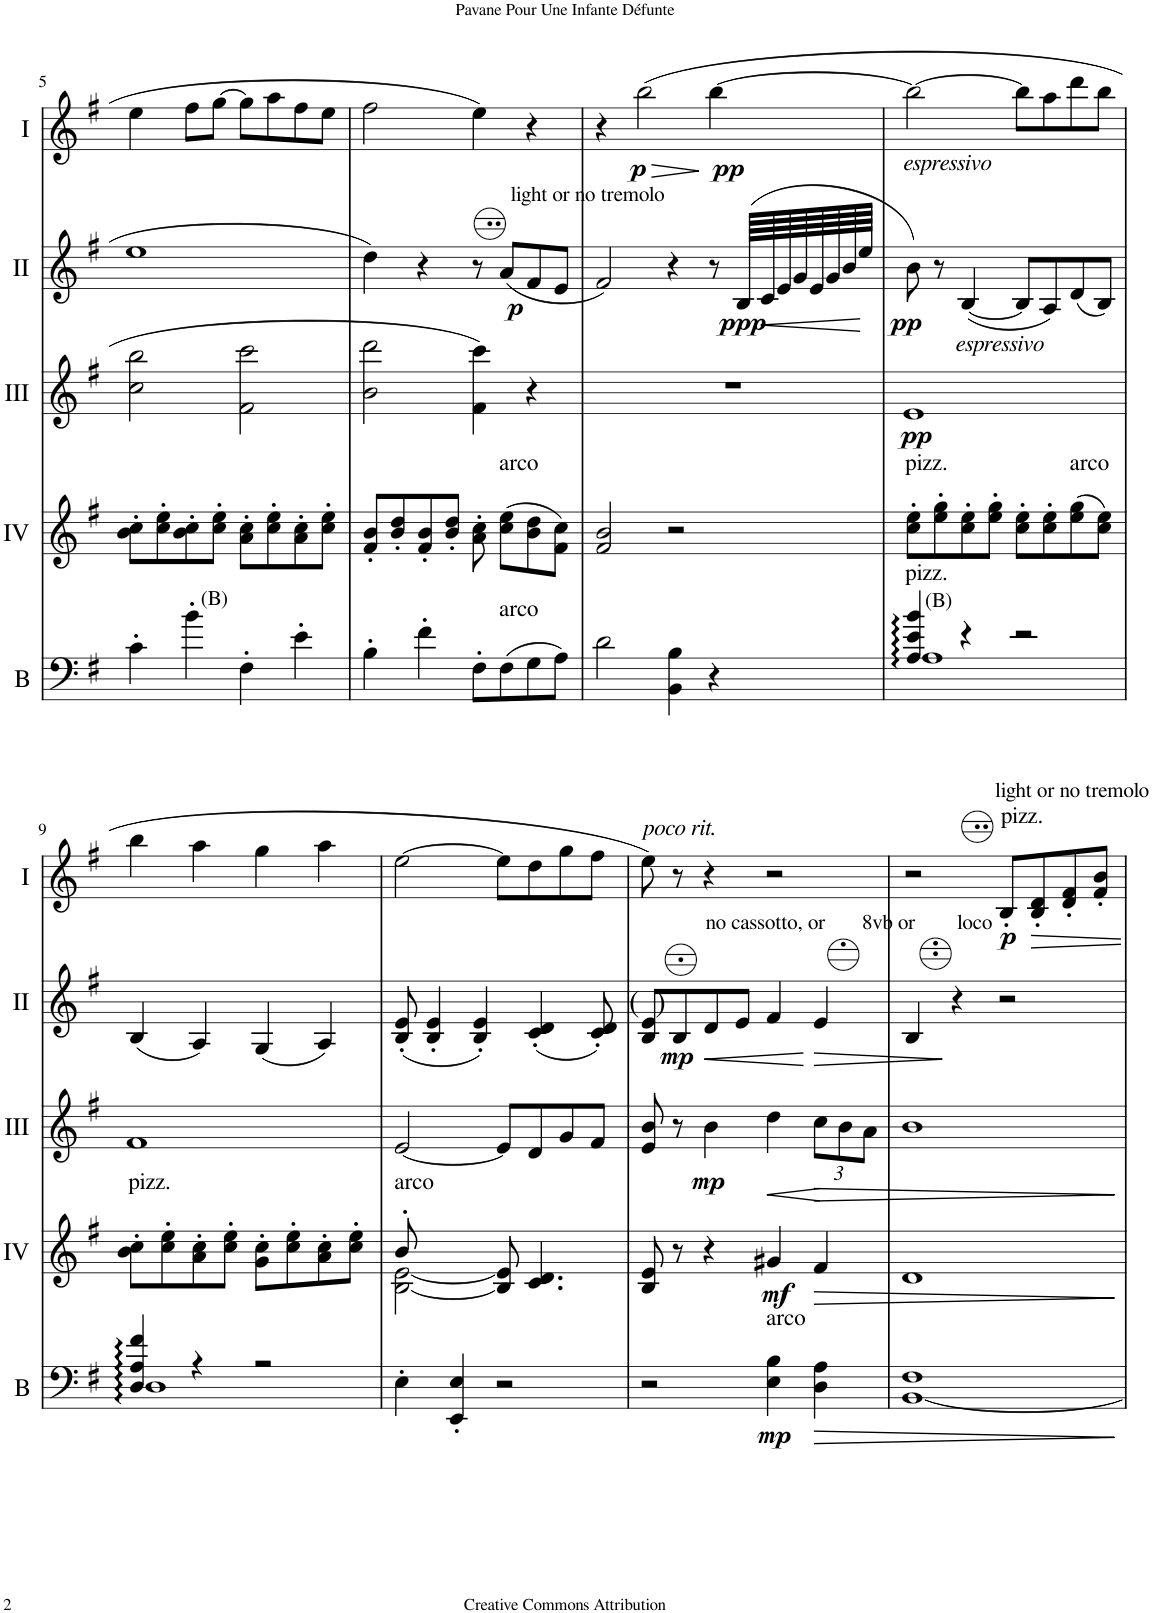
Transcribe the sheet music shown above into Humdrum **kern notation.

**kern	**dynam	**kern	**dynam	**kern	**dynam	**kern	**dynam	**kern	**dynam
*part5	*part5	*part4	*part4	*part3	*part3	*part2	*part2	*part1	*part1
*staff5	*staff5	*staff4	*staff4	*staff3	*staff3	*staff2	*staff2	*staff1	*staff1
*I"Bass	*	*I"Acc. 4	*	*I"Acc. 3	*	*I"Acc. 2	*	*I"Acc. 1	*
*I'B	*	*	*	*	*	*	*	*	*
!!LO:PB:g=z
*clefF4	*	*clefG2	*	*clefG2	*	*clefG2	*	*clefG2	*
*Trd7c12	*	*Trd7c12	*	*	*	*	*	*	*
*k[f#]	*	*k[f#]	*	*k[f#]	*	*k[f#]	*	*k[f#]	*
*M4/4	*	*M4/4	*	*M4/4	*	*M4/4	*	*M4/4	*
*met(c)	*	*met(c)	*	*met(c)	*	*met(c)	*	*met(c)	*
=5	=5	=5	=5	=5	=5	=5	=5	=5	=5
4c'\	.	8b\' 8cc\'L	.	2cc\ 2bb\	.	1ee	.	4ee\	.
.	.	8cc\' 8ee\'	.	.	.	.	.	.	.
!LO:TX:a:t=(B)	!	!	!	!	!	!	!	!	!
4b'\	.	8b\' 8cc\'	.	.	.	.	.	8ff#\L	.
.	.	8cc\' 8ee\'J	.	.	.	.	.	[8gg\J	.
4F#'\	.	8a\' 8cc\'L	.	2f#\ 2ccc\	.	.	.	8gg\L]	.
.	.	8cc\' 8ee\'	.	.	.	.	.	8aa\	.
4e'\	.	8a\' 8cc\'	.	.	.	.	.	8ff#\	.
.	.	8cc\' 8ee\'J	.	.	.	.	.	8ee\J	.
=6	=6	=6	=6	=6	=6	=6	=6	=6	=6
4B'\	.	8f#/' 8b/'L	.	2b\ 2ddd\	.	4dd\	.	2ff#\	.
.	.	8b/' 8dd/'	.	.	.	.	.	.	.
4f#'\	.	8f#/' 8b/'	.	.	.	4r	.	.	.
.	.	8b/' 8dd/'J	.	.	.	.	.	.	.
8F#'\L	.	8a\' 8cc\'	.	4f#\ 4ccc\	.	8r	.	4ee\	.
!	!	!	!	!	!	!LO:TX:a:t=light or no tremolo	!	!	!
!	!	!LO:TX:a:t=arco	!	!	!	!	!	!	!
!LO:TX:a:t=arco	!	!	!	!	!	!	!	!	!
!	!	!	!	!	!	!	!LO:DY:b	!	!
(8F#\	.	(8cc\ 8ee\L	.	.	.	(8a/L	p	.	.
8G\	.	8b\ 8dd\	.	4r	.	8f#/	.	4r	.
8A\J)	.	8f#\ 8cc\J)	.	.	.	8e/J	.	.	.
=7	=7	=7	=7	=7	=7	=7	=7	=7	=7
2d\	.	2f#/ 2b/	.	1r	.	2f#/)	.	4r	.
!	!	!	!	!	!	!	!	!	!LO:HP:b
!	!	!	!	!	!	!	!	!	!LO:DY:n=1:b
.	.	.	.	.	.	.	.	(2bb\	> p
4BB\ 4B\	.	2r	.	.	.	4r	.	.	.
!	!	!	!	!	!	!	!	!	!LO:DY:n=2:b
4r	.	.	.	.	.	8r	.	[4bb\	] pp
!	!	!	!	!	!	!	!LO:DY:b	!	!
.	.	.	.	.	.	(64B/LLLL	ppp	.	.
!	!	!	!	!	!	!	!LO:HP:b	!	!
.	.	.	.	.	.	64c/	<	.	.
.	.	.	.	.	.	64e/	.	.	.
.	.	.	.	.	.	64g/	.	.	.
.	.	.	.	.	.	64e/	.	.	.
.	.	.	.	.	.	64g/	.	.	.
.	.	.	.	.	.	64b/	.	.	.
.	.	.	.	.	.	64ee/JJJJ	.	.	.
.	.	.	.	.	.	.	[	.	.
=8	=8	=8	=8	=8	=8	=8	=8	=8	=8
*^	*	*	*	*	*	*	*	*	*
!	!	!	!	!	!	!	!	!	!LO:TX:b:i:t=espressivo	!
!	!	!	!LO:TX:a:t=pizz.	!	!	!	!	!	!	!
!LO:TX:a:t=(B)	!	!	!	!	!	!	!	!	!	!
!LO:TX:a:t=pizz.	!	!	!	!	!	!	!	!	!	!
!	!	!	!	!	!	!LO:DY:b	!	!LO:DY:b	!	!
4A/ 4e/ 4b/	1A	.	8cc\' 8ee\'L	.	1e	pp	8b\)	pp	2bb\_	.
.	.	.	8ee\' 8gg\'	.	.	.	8r	.	.	.
!	!	!	!	!	!	!	!LO:TX:b:i:t=espressivo	!	!	!
4r	.	.	8cc\' 8ee\'	.	.	.	([4B/	.	.	.
.	.	.	8ee\' 8gg\'J	.	.	.	.	.	.	.
2r	.	.	8cc\' 8ee\'L	.	.	.	8B/L]	.	8bb\L]	.
.	.	.	8cc\' 8ee\'	.	.	.	8A/)	.	8aa\	.
!	!	!	!LO:TX:a:t=arco	!	!	!	!	!	!	!
.	.	.	(8ee\ 8gg\	.	.	.	(8d/	.	8ddd\	.
.	.	.	8cc\ 8ee\J)	.	.	.	8B/J)	.	8bb\J	.
!!LO:LB:g=z
=9	=9	=9	=9	=9	=9	=9	=9	=9	=9	=9
!	!	!	!LO:TX:a:t=pizz.	!	!	!	!	!	!	!
4D/ 4A/ 4f#/	1D	.	8b\' 8cc\'L	.	1f#	.	(4B/	.	4bb\	.
.	.	.	8cc\' 8ee\'	.	.	.	.	.	.	.
4r	.	.	8a\' 8cc\'	.	.	.	4A/)	.	4aa\	.
.	.	.	8cc\' 8ee\'J	.	.	.	.	.	.	.
2r	.	.	8g\' 8cc\'L	.	.	.	(4G/	.	4gg\	.
.	.	.	8cc\' 8ee\'	.	.	.	.	.	.	.
.	.	.	8a\' 8cc\'	.	.	.	4A/)	.	4aa\	.
.	.	.	8cc\' 8ee\'J	.	.	.	.	.	.	.
*v	*v	*	*	*	*	*	*	*	*	*
=10	=10	=10	=10	=10	=10	=10	=10	=10	=10
*	*	*^	*	*	*	*	*	*	*
!	!	!LO:TX:a:t=arco	!	!	!	!	!	!	!	!
4E'\	.	8b'/	[2B\ [2e\	.	[2e/	.	(8B/' 8e/'	.	[2ee\	.
.	.	8ryy	.	.	.	.	4B/' 4e/'	.	.	.
4EE/' 4E/'	.	4ryy	.	.	.	.	.	.	.	.
.	.	.	.	.	.	.	4B/' 4e/')	.	.	.
2r	.	2ryy	8B/] 8e/]	.	8e/L]	.	.	.	8ee\L]	.
.	.	.	4.c/ 4.d/	.	8d/	.	(4c/' 4d/'	.	8dd\	.
.	.	.	.	.	8g/	.	.	.	8gg\	.
.	.	.	.	.	8f#/J	.	8c/' 8d/')	.	8ff#\J	.
*	*	*v	*v	*	*	*	*	*	*	*
=11	=11	=11	=11	=11	=11	=11	=11	=11	=11
!	!	!	!	!	!	!	!	!LO:TX:a:i:t=poco rit.	!
!	!	!	!	!	!	!LO:TX:a:t=(  )	!	!	!
2r	.	8B/ 8e/	.	8e/ 8b/	.	8B/ 8e/L	.	8ee\)	.
!	!	!	!	!	!	!LO:TX:a:t=no cassotto, or       8vb or        loco	!	!	!
!	!	!	!	!	!	!	!LO:DY:b	!	!
.	.	8r	.	8r	.	8B/	mp	8r	.
!	!	!	!	!	!LO:DY:b	!	!LO:HP:b	!	!
.	.	4r	.	4b\	mp	8d/	<	4r	.
.	.	.	.	.	.	8e/J	.	.	.
!LO:TX:a:t=arco	!	!	!	!	!	!	!	!	!
!	!LO:DY:b	!	!LO:DY:b	!	!LO:HP:b	!	!	!	!
4E\ 4B\	mp	4g#X/	mf	4dd\	<	4f#/	.	2r	.
!	!LO:HP:b	!	!LO:HP:b	!	!	!	!	!	!
*	*	*	*	*Xbrackettup	*	*	*	*	*
!	!	!	!	!	!LO:HP:n=1:b	!	!LO:HP:n=1:b	!	!
4D\ 4A\	>	4f#/	>	12cc\L	[ >	4e/	[ >	.	.
.	.	.	.	12b\	.	.	.	.	.
.	.	.	.	12a\J	.	.	.	.	.
=12	=12	=12	=12	=12	=12	=12	=12	=12	=12
[1BB 1F#	.	1d	.	1b	.	4B/	.	2r	.
.	.	.	.	.	.	4r	]	.	.
!	!	!	!	!	!	!	!	!LO:TX:a:t=pizz.	!
!	!	!	!	!	!	!	!	!LO:TX:a:t=light or no tremolo	!
!	!	!	!	!	!	!	!	!	!LO:DY:b
.	.	.	.	.	.	2r	.	8B'/L	p
.	.	.	.	.	.	.	.	8B/' 8d/'	.
.	.	.	.	.	.	.	.	8d/' 8f#/'	.
.	.	.	.	.	.	.	.	8f#/' 8b/'J	.
.	]	.	]	.	]	.	.	.	.
=	=	=	=	=	=	=	=	=	=
*-	*-	*-	*-	*-	*-	*-	*-	*-	*-
